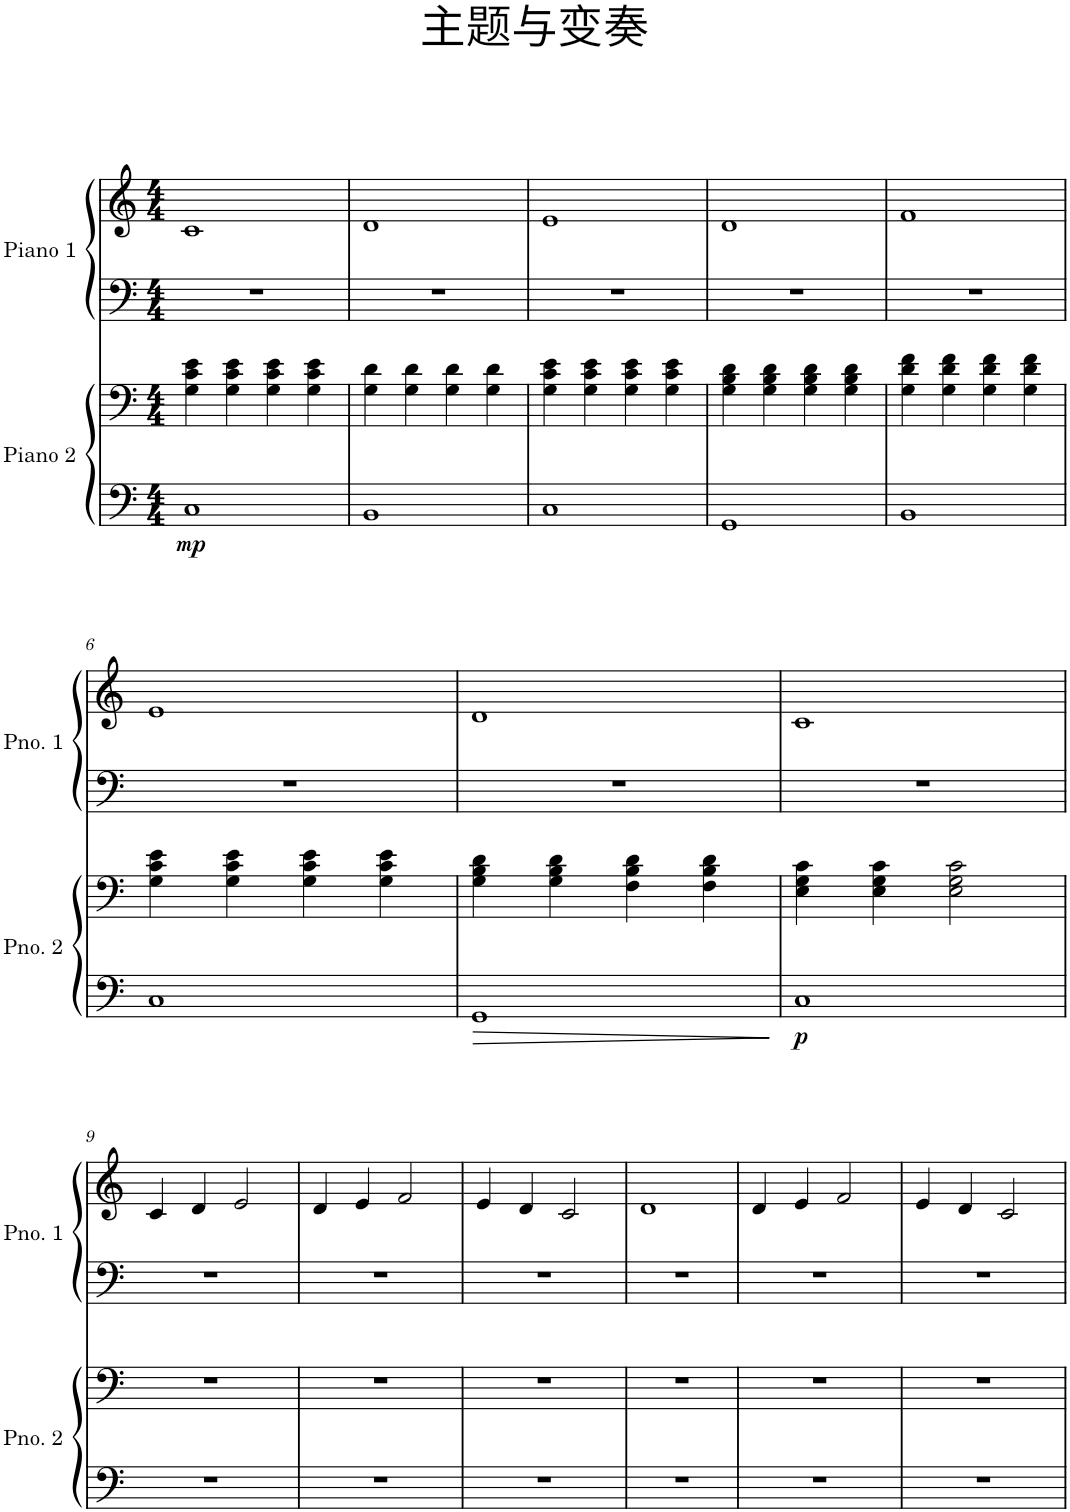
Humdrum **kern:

**kern	**kern	**dynam	**kern	**kern
*part2	*part2	*part2	*part1	*part1
*staff4	*staff3	*staff3/4	*staff2	*staff1
*I"Piano 2	*	*	*I"Piano 1	*
*I'Pno. 2	*	*	*I'Pno. 1	*
*clefF4	*clefF4	*	*clefF4	*clefG2
*k[]	*k[]	*	*k[]	*k[]
*M4/4	*M4/4	*	*M4/4	*M4/4
=1	=1	=1	=1	=1
!	!	!LO:DY:b=2	!	!
1C	4G\ 4c\ 4e\	mp	1r	1c
.	4G\ 4c\ 4e\	.	.	.
.	4G\ 4c\ 4e\	.	.	.
.	4G\ 4c\ 4e\	.	.	.
=2	=2	=2	=2	=2
1BB	4G\ 4d\	.	1r	1d
.	4G\ 4d\	.	.	.
.	4G\ 4d\	.	.	.
.	4G\ 4d\	.	.	.
=3	=3	=3	=3	=3
1C	4G\ 4c\ 4e\	.	1r	1e
.	4G\ 4c\ 4e\	.	.	.
.	4G\ 4c\ 4e\	.	.	.
.	4G\ 4c\ 4e\	.	.	.
=4	=4	=4	=4	=4
1GG	4G\ 4B\ 4d\	.	1r	1d
.	4G\ 4B\ 4d\	.	.	.
.	4G\ 4B\ 4d\	.	.	.
.	4G\ 4B\ 4d\	.	.	.
=5	=5	=5	=5	=5
1BB	4G\ 4d\ 4f\	.	1r	1f
.	4G\ 4d\ 4f\	.	.	.
.	4G\ 4d\ 4f\	.	.	.
.	4G\ 4d\ 4f\	.	.	.
!!LO:LB:g=z
=6	=6	=6	=6	=6
1C	4G\ 4c\ 4e\	.	1r	1e
.	4G\ 4c\ 4e\	.	.	.
.	4G\ 4c\ 4e\	.	.	.
.	4G\ 4c\ 4e\	.	.	.
=7	=7	=7	=7	=7
1GG	4G\ 4B\ 4d\	.	1r	1d
.	4G\ 4B\ 4d\	.	.	.
.	4F\ 4B\ 4d\	.	.	.
.	4F\ 4B\ 4d\	.	.	.
=8	=8	=8	=8	=8
!	!	!LO:DY:b=2	!	!
1C	4E\ 4G\ 4c\	p	1r	1c
.	4E\ 4G\ 4c\	.	.	.
.	2E\ 2G\ 2c\	.	.	.
!!LO:LB:g=z
=9	=9	=9	=9	=9
1r	1r	.	1r	4c/
.	.	.	.	4d/
.	.	.	.	2e/
=10	=10	=10	=10	=10
1r	1r	.	1r	4d/
.	.	.	.	4e/
.	.	.	.	2f/
=11	=11	=11	=11	=11
1r	1r	.	1r	4e/
.	.	.	.	4d/
.	.	.	.	2c/
=12	=12	=12	=12	=12
1r	1r	.	1r	1d
=13	=13	=13	=13	=13
1r	1r	.	1r	4d/
.	.	.	.	4e/
.	.	.	.	2f/
=14	=14	=14	=14	=14
1r	1r	.	1r	4e/
.	.	.	.	4d/
.	.	.	.	2c/
=	=	=	=	=
*-	*-	*-	*-	*-
